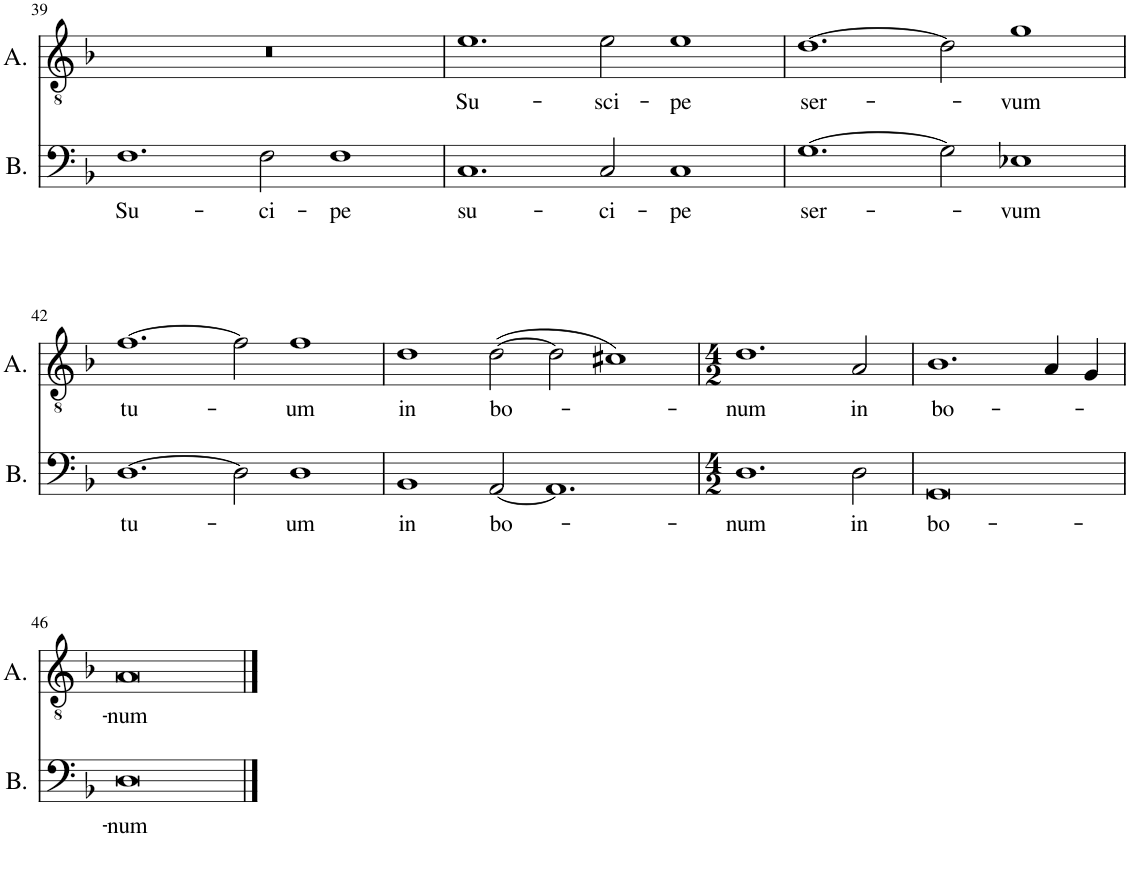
**kern	**text	**kern	**text
*part2	*part2	*part1	*part1
*staff2	*staff2	*staff1	*staff1
*I"Basse	*	*I"Alto	*
*I'B.	*	*I'A.	*
!!LO:PB:g=z
*clefF4	*	*clefGv2	*
*k[b-]	*	*k[b-]	*
*M6/2	*	*M6/2	*
=39	=39	=39	=39
!	!LO:LY:b	!	!
1.F	Su-	0.r	.
!	!LO:LY:b	!	!
2F\	-ci-	.	.
!	!LO:LY:b	!	!
1F	-pe	.	.
=40	=40	=40	=40
!	!LO:LY:b	!	!LO:LY:b
1.C	su-	1.e	Su-
!	!LO:LY:b	!	!LO:LY:b
2C/	-ci-	2e\	-sci-
!	!LO:LY:b	!	!LO:LY:b
1C	-pe	1e	-pe
=41	=41	=41	=41
!	!LO:LY:b	!	!LO:LY:b
[1.G	ser-	[1.d	ser-
2G\]	.	2d\]	.
!	!LO:LY:b	!	!LO:LY:b
1E-X	-vum	1g	-vum
!!LO:LB:g=z
=42	=42	=42	=42
!	!LO:LY:b	!	!LO:LY:b
[1.D	tu-	[1.f	tu-
2D\]	.	2f\]	.
!	!LO:LY:b	!	!LO:LY:b
1D	-um	1f	-um
=43	=43	=43	=43
!	!LO:LY:b	!	!LO:LY:b
1BB-	in	1d	in
!	!LO:LY:b	!	!LO:LY:b
[2AA/	bo-	([2d\	bo-
1.AA]	.	2d\]	.
.	.	1c#X)	.
=44	=44	=44	=44
*M4/2	*	*M4/2	*
!	!LO:LY:b	!	!LO:LY:b
1.D	-num	1.d	-num
!	!LO:LY:b	!	!LO:LY:b
2D\	in	2A/	in
=45	=45	=45	=45
!	!LO:LY:b	!	!LO:LY:b
0GG	bo-	1.B-	bo-
.	.	4A/	.
.	.	4G/	.
!!LO:LB:g=z
=46	=46	=46	=46
!	!LO:LY:b	!	!LO:LY:b
0D	-num	0A	-num
==	==	==	==
*-	*-	*-	*-
